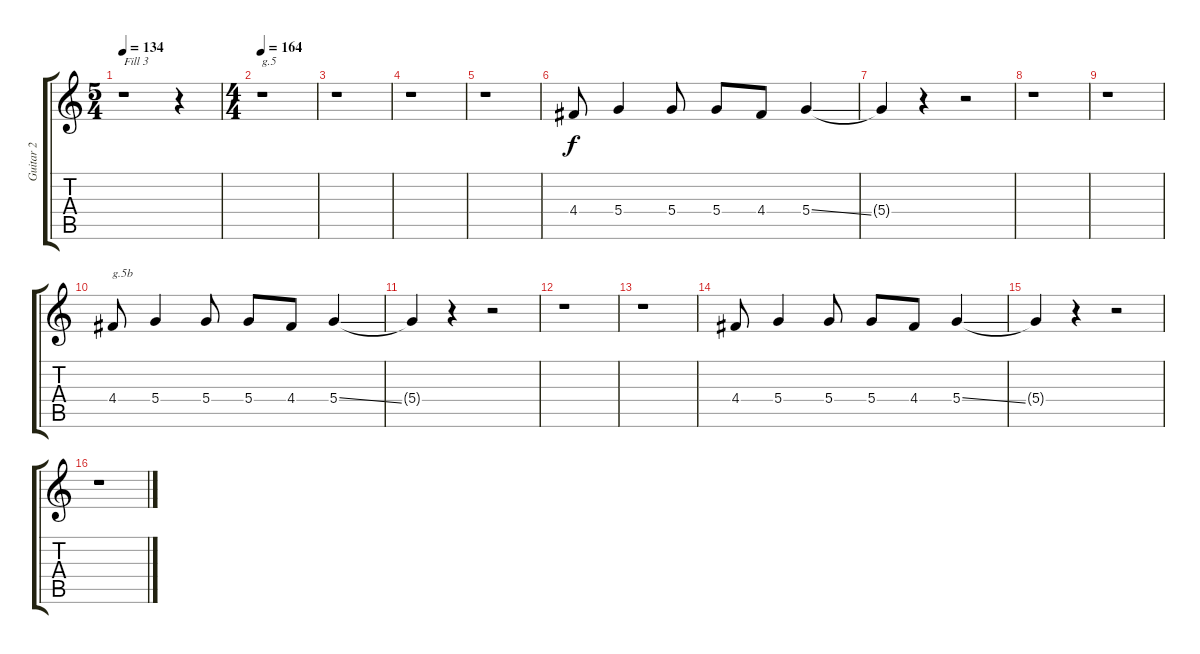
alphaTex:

\track ("Guitar 2" "Guitar 2") {instrument distortionguitar}
\staff {score tabs}
\tuning (E4 B3 G3 D3 A2 E2) {hide}
\ts (5 4)
\tempo 134
\clef g2
\ks c
r.1{txt "Fill 3" dy f} r.4 |
\ts (4 4)
\tempo 164
r.1{txt "g.5"} |
r.1 |
r.1 |
r.1 |
4.4.8 5.4.4 5.4.8 5.4.8 4.4.8 5.4{ss}.4 |
5.4{t}.4 r.4 r.2 |
r.1 |
r.1 |
4.4.8{txt "g.5b"} 5.4.4 5.4.8 5.4.8 4.4.8 5.4{ss}.4 |
5.4{t}.4 r.4 r.2 |
r.1 |
r.1 |
4.4.8 5.4.4 5.4.8 5.4.8 4.4.8 5.4{ss}.4 |
5.4{t}.4 r.4 r.2 |
r.1
